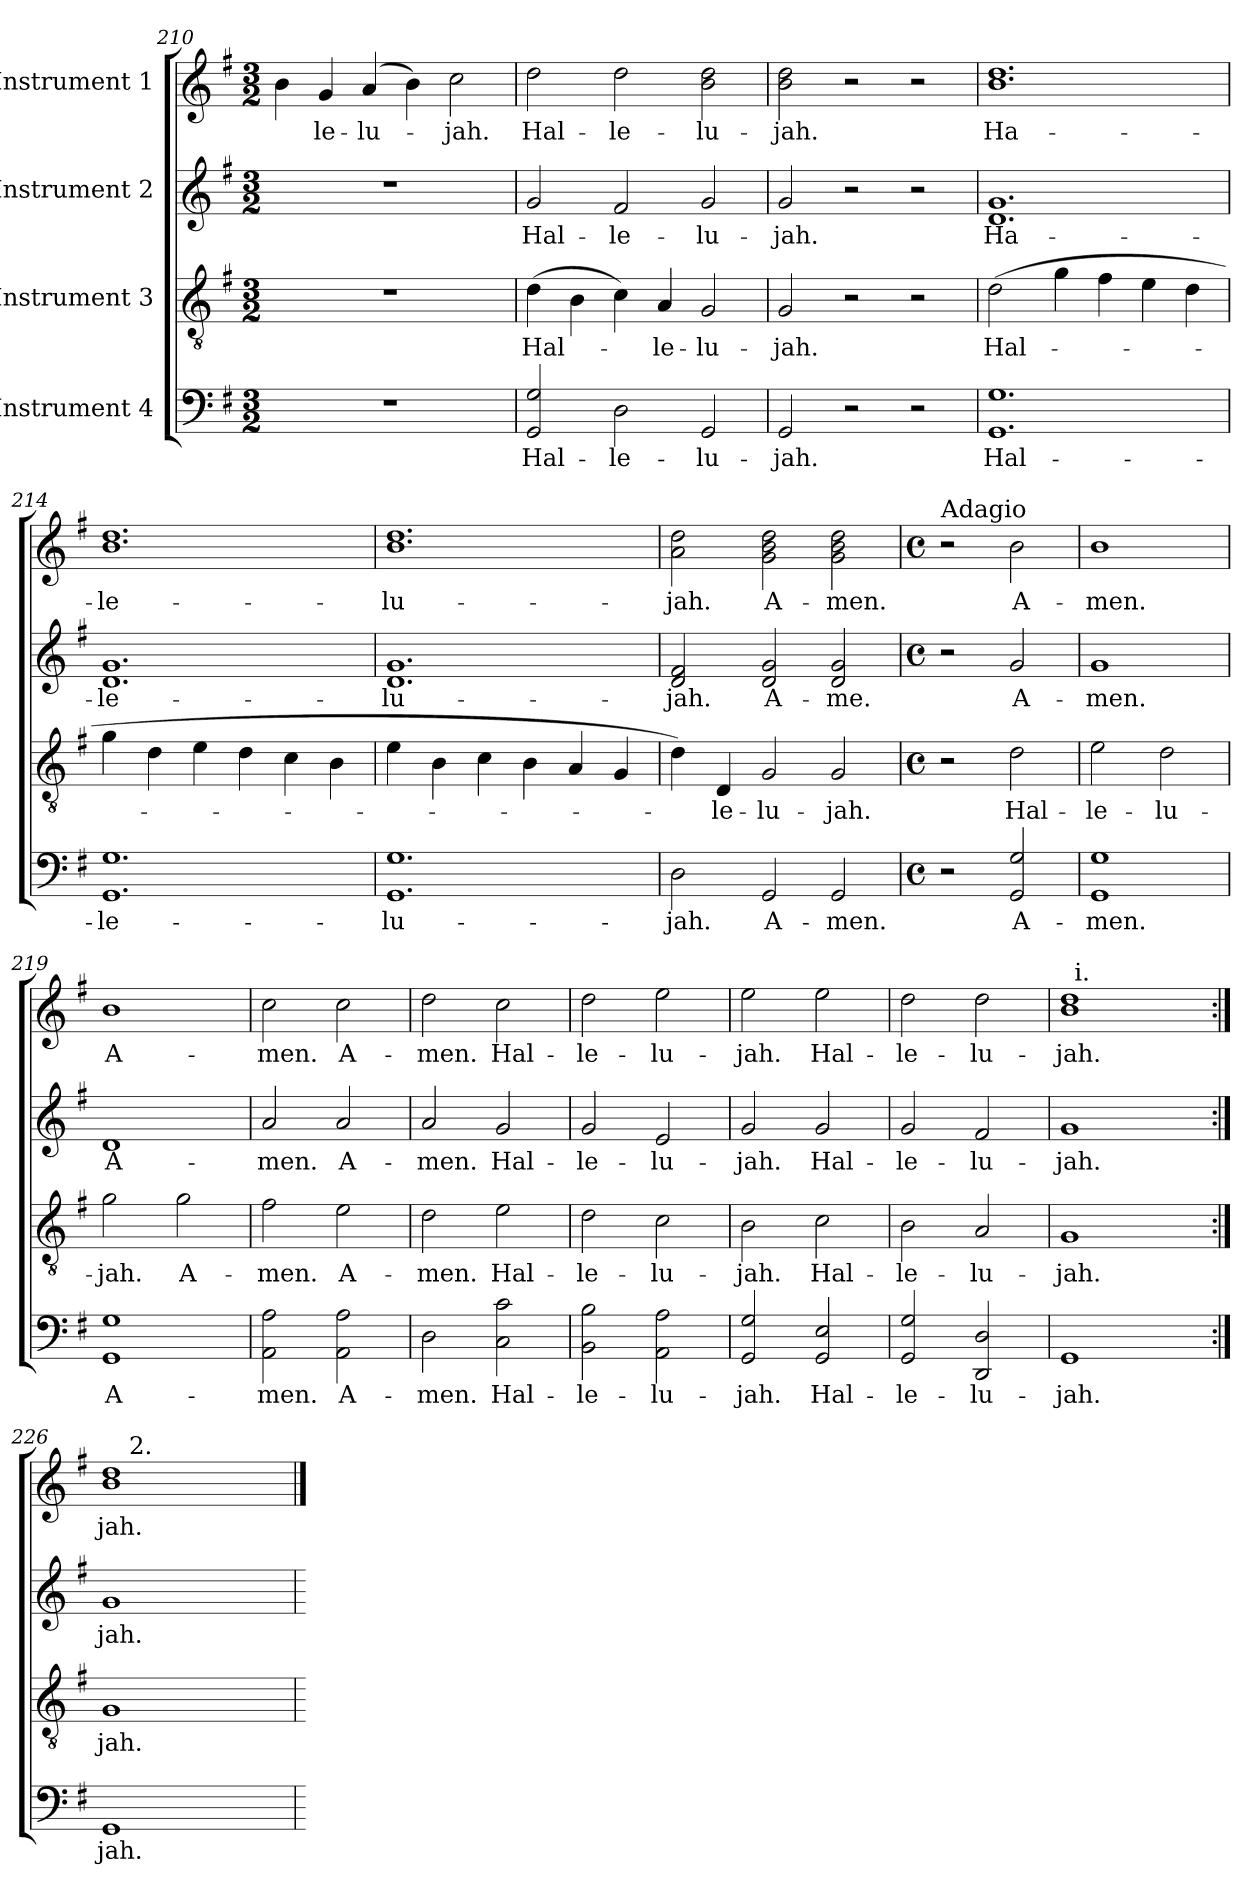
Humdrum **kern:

**kern	**text	**kern	**text	**kern	**text	**kern	**text
*part4	*part4	*part3	*part3	*part2	*part2	*part1	*part1
*staff4	*staff4	*staff3	*staff3	*staff2	*staff2	*staff1	*staff1
*I"Instrument 4	*	*I"Instrument 3	*	*I"Instrument 2	*	*I"Instrument 1	*
*clefF4	*	*clefGv2	*	*clefG2	*	*clefG2	*
*k[f#]	*	*k[f#]	*	*k[f#]	*	*k[f#]	*
*G:	*	*G:	*	*G:	*	*G:	*
*M3/2	*	*M3/2	*	*M3/2	*	*M3/2	*
=210	=210	=210	=210	=210	=210	=210	=210
!LO:N:vis=1	!	!LO:N:vis=1	!	!LO:N:vis=1	!	!	!
1.r	.	1.r	.	1.r	.	4b\	.
!	!	!	!	!	!	!	!LO:LY:b:cj
.	.	.	.	.	.	4g/	-le-
!	!	!	!	!	!	!	!LO:LY:b:cj
.	.	.	.	.	.	(>4a/	-lu-
.	.	.	.	.	.	4b\)	.
!	!	!	!	!	!	!	!LO:LY:b:cj
.	.	.	.	.	.	2cc\	-jah.
=211	=211	=211	=211	=211	=211	=211	=211
!	!LO:LY:b:cj	!	!LO:LY:b	!	!LO:LY:b:cj	!	!LO:LY:b:cj
2G/ 2GG/	Hal-	(>4d\	Hal-	2g/	Hal-	2dd\	Hal-
.	.	4B\	.	.	.	.	.
!	!LO:LY:b:cj	!	!	!	!LO:LY:b:cj	!	!LO:LY:b:cj
2D\	-le-	4c\)	.	2f#/	-le-	2dd\	-le-
!	!	!	!LO:LY:b:cj	!	!	!	!
.	.	4A/	-le-	.	.	.	.
!	!LO:LY:b:cj	!	!LO:LY:b:cj	!	!LO:LY:b:cj	!	!LO:LY:b:cj
2GG/	-lu-	2G/	-lu-	2g/	-lu-	2dd\ 2b\	-lu-
!!LO:LB:g=z
=212	=212	=212	=212	=212	=212	=212	=212
!	!LO:LY:b:cj	!	!LO:LY:b:cj	!	!LO:LY:b:cj	!	!LO:LY:b:cj
2GG/	-jah.	2G/	-jah.	2g/	-jah.	2dd\ 2b\	-jah.
2r	.	2r	.	2r	.	2r	.
2r	.	2r	.	2r	.	2r	.
=213	=213	=213	=213	=213	=213	=213	=213
!	!LO:LY:b:cj	!	!LO:LY:b	!	!LO:LY:b:cj	!	!LO:LY:b:cj
1.G 1.GG	Hal-	(>2d\	Hal-	1.g 1.d	Ha-	1.dd 1.b	Ha-
.	.	4g\	.	.	.	.	.
.	.	4f#\	.	.	.	.	.
.	.	4e\	.	.	.	.	.
.	.	4d\	.	.	.	.	.
=214	=214	=214	=214	=214	=214	=214	=214
!	!LO:LY:b:cj	!	!	!	!LO:LY:b:cj	!	!LO:LY:b:cj
1.G 1.GG	-le-	4g\	.	1.g 1.d	-le-	1.dd 1.b	-le-
.	.	4d\	.	.	.	.	.
.	.	4e\	.	.	.	.	.
.	.	4d\	.	.	.	.	.
.	.	4c\	.	.	.	.	.
.	.	4B\	.	.	.	.	.
=215	=215	=215	=215	=215	=215	=215	=215
!	!LO:LY:b:cj	!	!	!	!LO:LY:b:cj	!	!LO:LY:b:cj
1.G 1.GG	-lu-	4e\	.	1.g 1.d	-lu-	1.dd 1.b	-lu-
.	.	4B\	.	.	.	.	.
.	.	4c\	.	.	.	.	.
.	.	4B\	.	.	.	.	.
.	.	4A/	.	.	.	.	.
.	.	4G/	.	.	.	.	.
=216	=216	=216	=216	=216	=216	=216	=216
!	!LO:LY:b:cj	!	!	!	!LO:LY:b:cj	!	!LO:LY:b:cj
2D\	-jah.	4d\)	.	2f#/ 2d/	-jah.	2dd\ 2a\	-jah.
!	!	!	!LO:LY:b:cj	!	!	!	!
.	.	4D/	-le-	.	.	.	.
!	!LO:LY:b:cj	!	!LO:LY:b:cj	!	!LO:LY:b:cj	!	!LO:LY:b:cj
2GG/	A-	2G/	-lu-	2g/ 2d/	A-	2dd\ 2b\ 2g\	A-
!	!LO:LY:b:cj	!	!LO:LY:b:cj	!	!LO:LY:b:cj	!	!LO:LY:b:cj
2GG/	-men.	2G/	-jah.	2g/ 2d/	-me.	2dd\ 2b\ 2g\	-men.
=217	=217	=217	=217	=217	=217	=217	=217
*M4/4	*	*M4/4	*	*M4/4	*	*M4/4	*
*met(c)	*	*met(c)	*	*met(c)	*	*met(c)	*
!	!	!	!	!	!	!LO:TX:a:t=Adagio	!
2r	.	2r	.	2r	.	2r	.
!	!LO:LY:b:cj	!	!LO:LY:b:cj	!	!LO:LY:b:cj	!	!LO:LY:b:cj
2G/ 2GG/	A-	2d\	Hal-	2g/	A-	2b\	A-
!!LO:LB:g=z
=218	=218	=218	=218	=218	=218	=218	=218
!	!LO:LY:b:cj	!	!LO:LY:b:cj	!	!LO:LY:b:cj	!	!LO:LY:b:cj
1G 1GG	-men.	2e\	-le-	1g	-men.	1b	-men.
!	!	!	!LO:LY:b:cj	!	!	!	!
.	.	2d\	-lu-	.	.	.	.
=219	=219	=219	=219	=219	=219	=219	=219
!	!LO:LY:b:cj	!	!LO:LY:b:cj	!	!LO:LY:b:cj	!	!LO:LY:b:cj
1G 1GG	A-	2g\	-jah.	1d	A-	1b	A-
!	!	!	!LO:LY:b:cj	!	!	!	!
.	.	2g\	A-	.	.	.	.
=220	=220	=220	=220	=220	=220	=220	=220
!	!LO:LY:b:cj	!	!LO:LY:b:cj	!	!LO:LY:b:cj	!	!LO:LY:b:cj
2A\ 2AA\	-men.	2f#\	-men.	2a/	-men.	2cc\	-men.
!	!LO:LY:b:cj	!	!LO:LY:b:cj	!	!LO:LY:b:cj	!	!LO:LY:b:cj
2A\ 2AA\	A-	2e\	A-	2a/	A-	2cc\	A-
=221	=221	=221	=221	=221	=221	=221	=221
!	!LO:LY:b:cj	!	!LO:LY:b:cj	!	!LO:LY:b:cj	!	!LO:LY:b:cj
2D\	-men.	2d\	-men.	2a/	-men.	2dd\	-men.
!	!LO:LY:b:cj	!	!LO:LY:b:cj	!	!LO:LY:b:cj	!	!LO:LY:b:cj
2c\ 2C\	Hal-	2e\	Hal-	2g/	Hal-	2cc\	Hal-
=222	=222	=222	=222	=222	=222	=222	=222
!	!LO:LY:b:cj	!	!LO:LY:b:cj	!	!LO:LY:b:cj	!	!LO:LY:b:cj
2B\ 2BB\	-le-	2d\	-le-	2g/	-le-	2dd\	-le-
!	!LO:LY:b:cj	!	!LO:LY:b:cj	!	!LO:LY:b:cj	!	!LO:LY:b:cj
2A\ 2AA\	-lu-	2c\	-lu-	2e/	-lu-	2ee\	-lu-
=223	=223	=223	=223	=223	=223	=223	=223
!	!LO:LY:b:cj	!	!LO:LY:b:cj	!	!LO:LY:b:cj	!	!LO:LY:b:cj
2G/ 2GG/	-jah.	2B\	-jah.	2g/	-jah.	2ee\	-jah.
!	!LO:LY:b:cj	!	!LO:LY:b:cj	!	!LO:LY:b:cj	!	!LO:LY:b:cj
2E/ 2GG/	Hal-	2c\	Hal-	2g/	Hal-	2ee\	Hal-
=224	=224	=224	=224	=224	=224	=224	=224
!	!LO:LY:b:cj	!	!LO:LY:b:cj	!	!LO:LY:b:cj	!	!LO:LY:b:cj
2G/ 2GG/	-le-	2B\	-le-	2g/	-le-	2dd\	-le-
!	!LO:LY:b:cj	!	!LO:LY:b:cj	!	!LO:LY:b:cj	!	!LO:LY:b:cj
2D/ 2DD/	-lu-	2A/	-lu-	2f#/	-lu-	2dd\	-lu-
=225	=225	=225	=225	=225	=225	=225	=225
!	!LO:LY:b:cj	!	!LO:LY:b:cj	!	!LO:LY:b:cj	!	!LO:LY:b:cj
*	*	*	*	*	*	*^	*
1GG	-jah.	1G	-jah.	1g	-jah.	1dd 1b	32ryy	-jah.
!	!	!	!	!	!	!	!LO:TX:a:t=i.	!
.	.	.	.	.	.	.	2ryy	.
.	.	.	.	.	.	.	4...ryy	.
=226:|!	=226:|!	=226:|!	=226:|!	=226:|!	=226:|!	=226:|!	=226:|!	=226:|!
!	!LO:LY:b:cj	!	!LO:LY:b:cj	!	!LO:LY:b:cj	!	!	!LO:LY:b:cj
1GG	jah.	1G	jah.	1g	jah.	1dd 1b	16.ryy	jah.
!	!	!	!	!	!	!	!LO:TX:a:t=2.	!
.	.	.	.	.	.	.	2ryy	.
.	.	.	.	.	.	.	4ryy	.
.	.	.	.	.	.	.	8ryy	.
.	.	.	.	.	.	.	32ryy	.
*	*	*	*	*	*	*v	*v	*
=	==	=	==	=	==	==	==
*-	*-	*-	*-	*-	*-	*-	*-
